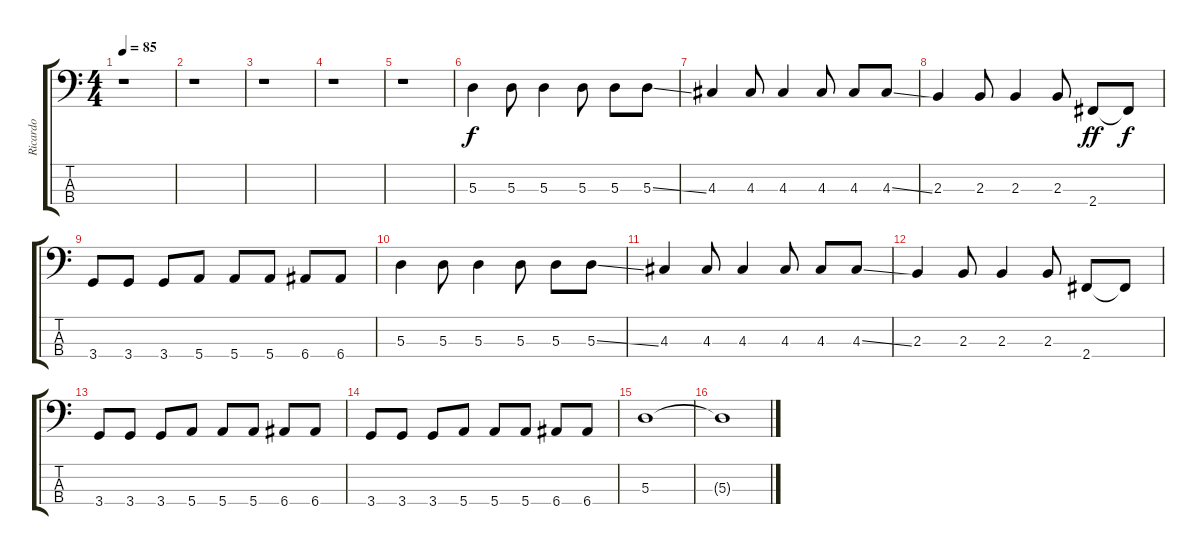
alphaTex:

\track ("Ricardo" "Ricardo") {instrument electricbassfinger}
\staff {score tabs}
\tuning (G2 D2 A1 E1) {hide}
\ts (4 4)
\tempo 85
\clef f4
\ks c
r.1{dy f} |
r.1 |
r.1 |
r.1 |
r.1 |
5.3.4 5.3.8 5.3.4 5.3.8 5.3.8 5.3{ss}.8 |
4.3.4 4.3.8 4.3.4 4.3.8 4.3.8 4.3{ss}.8 |
2.3.4 2.3.8 2.3.4 2.3.8 2.4.8{dy ff} 2.4{t}.8{dy f} |
3.4.8 3.4.8 3.4.8 5.4.8 5.4.8 5.4.8 6.4.8 6.4.8 |
5.3.4 5.3.8 5.3.4 5.3.8 5.3.8 5.3{ss}.8 |
4.3.4 4.3.8 4.3.4 4.3.8 4.3.8 4.3{ss}.8 |
2.3.4 2.3.8 2.3.4 2.3.8 2.4.8 2.4{t}.8 |
3.4.8 3.4.8 3.4.8 5.4.8 5.4.8 5.4.8 6.4.8 6.4.8 |
3.4.8 3.4.8 3.4.8 5.4.8 5.4.8 5.4.8 6.4.8 6.4.8 |
5.3.1 |
5.3{t}.1
